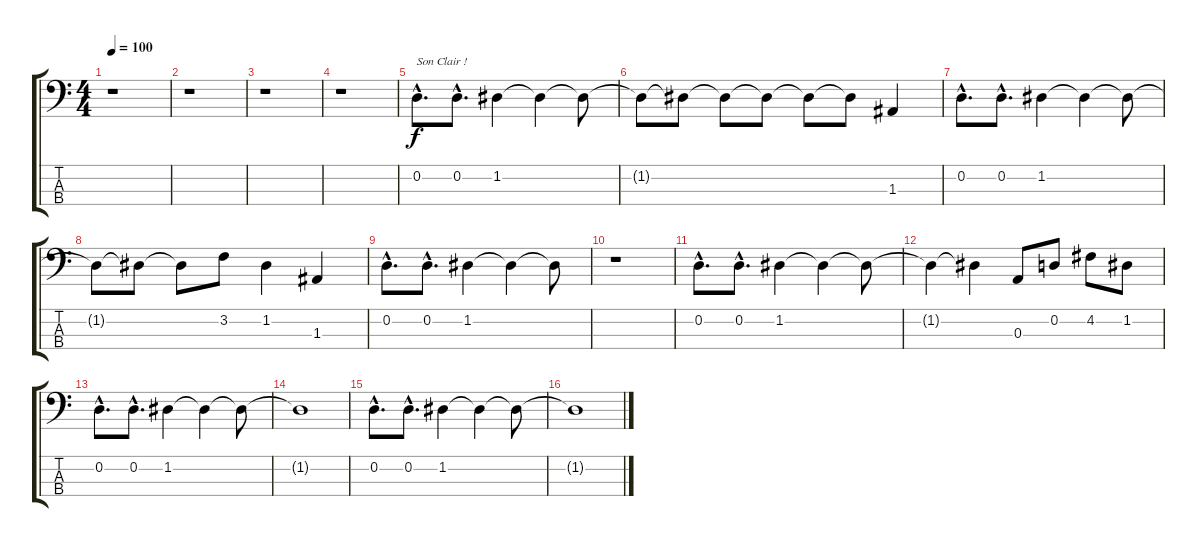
\track "" {instrument electricbasspick}
\staff {score tabs}
\tuning (G2 D2 A1 E1) {hide}
\ts (4 4)
\tempo 100
\clef f4
\ks c
r.1{dy f instrument electricbasspick} |
r.1 |
r.1 |
r.1 |
0.2{hac}.8{d txt "Son Clair !"} 0.2{hac}.8{d} 1.2.4 1.2{t}.4 1.2{t}.8 |
1.2{t}.8 1.2{t}.8 1.2{t}.8 1.2{t}.8 1.2{t}.8 1.2{t}.8 1.3.4 |
0.2{hac}.8{d} 0.2{hac}.8{d} 1.2.4 1.2{t}.4 1.2{t}.8 |
1.2{t}.8 1.2{t}.8 1.2{t}.8 3.2.8 1.2.4 1.3.4 |
0.2{hac}.8{d} 0.2{hac}.8{d} 1.2.4 1.2{t}.4 1.2{t}.8 |
r.1 |
0.2{hac}.8{d} 0.2{hac}.8{d} 1.2.4 1.2{t}.4 1.2{t}.8 |
1.2{t}.4 1.2{t}.4 0.3.8 0.2.8 4.2.8 1.2.8 |
0.2{hac}.8{d} 0.2{hac}.8{d} 1.2.4 1.2{t}.4 1.2{t}.8 |
1.2{t}.1 |
0.2{hac}.8{d} 0.2{hac}.8{d} 1.2.4 1.2{t}.4 1.2{t}.8 |
1.2{t}.1
